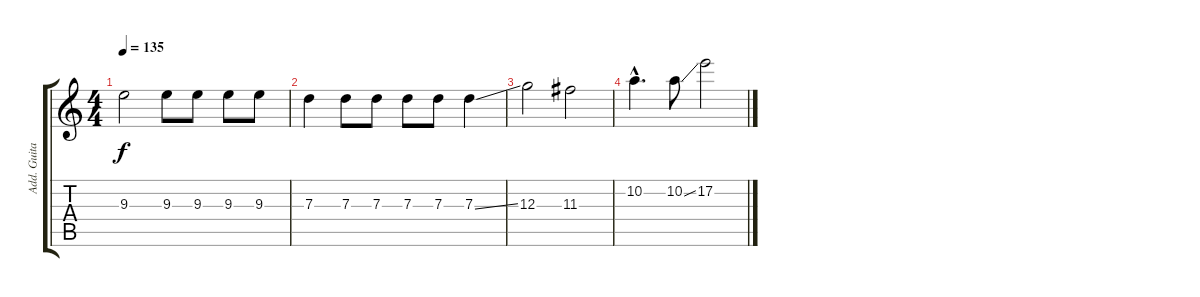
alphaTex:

\track ("Add. Guitar 1" "Add. Guita") {instrument distortionguitar}
\staff {score tabs}
\tuning (E4 B3 G3 D3 A2 E2) {hide}
\ts (4 4)
\tempo 135
\clef g2
\ks c
9.3.2{dy f} 9.3.8 9.3.8 9.3.8 9.3.8 |
7.3.4 7.3.8 7.3.8 7.3.8 7.3.8 7.3{ss}.4 |
12.3.2 11.3.2 |
10.2{hac}.4{d} 10.2{ss}.8 17.2.2
